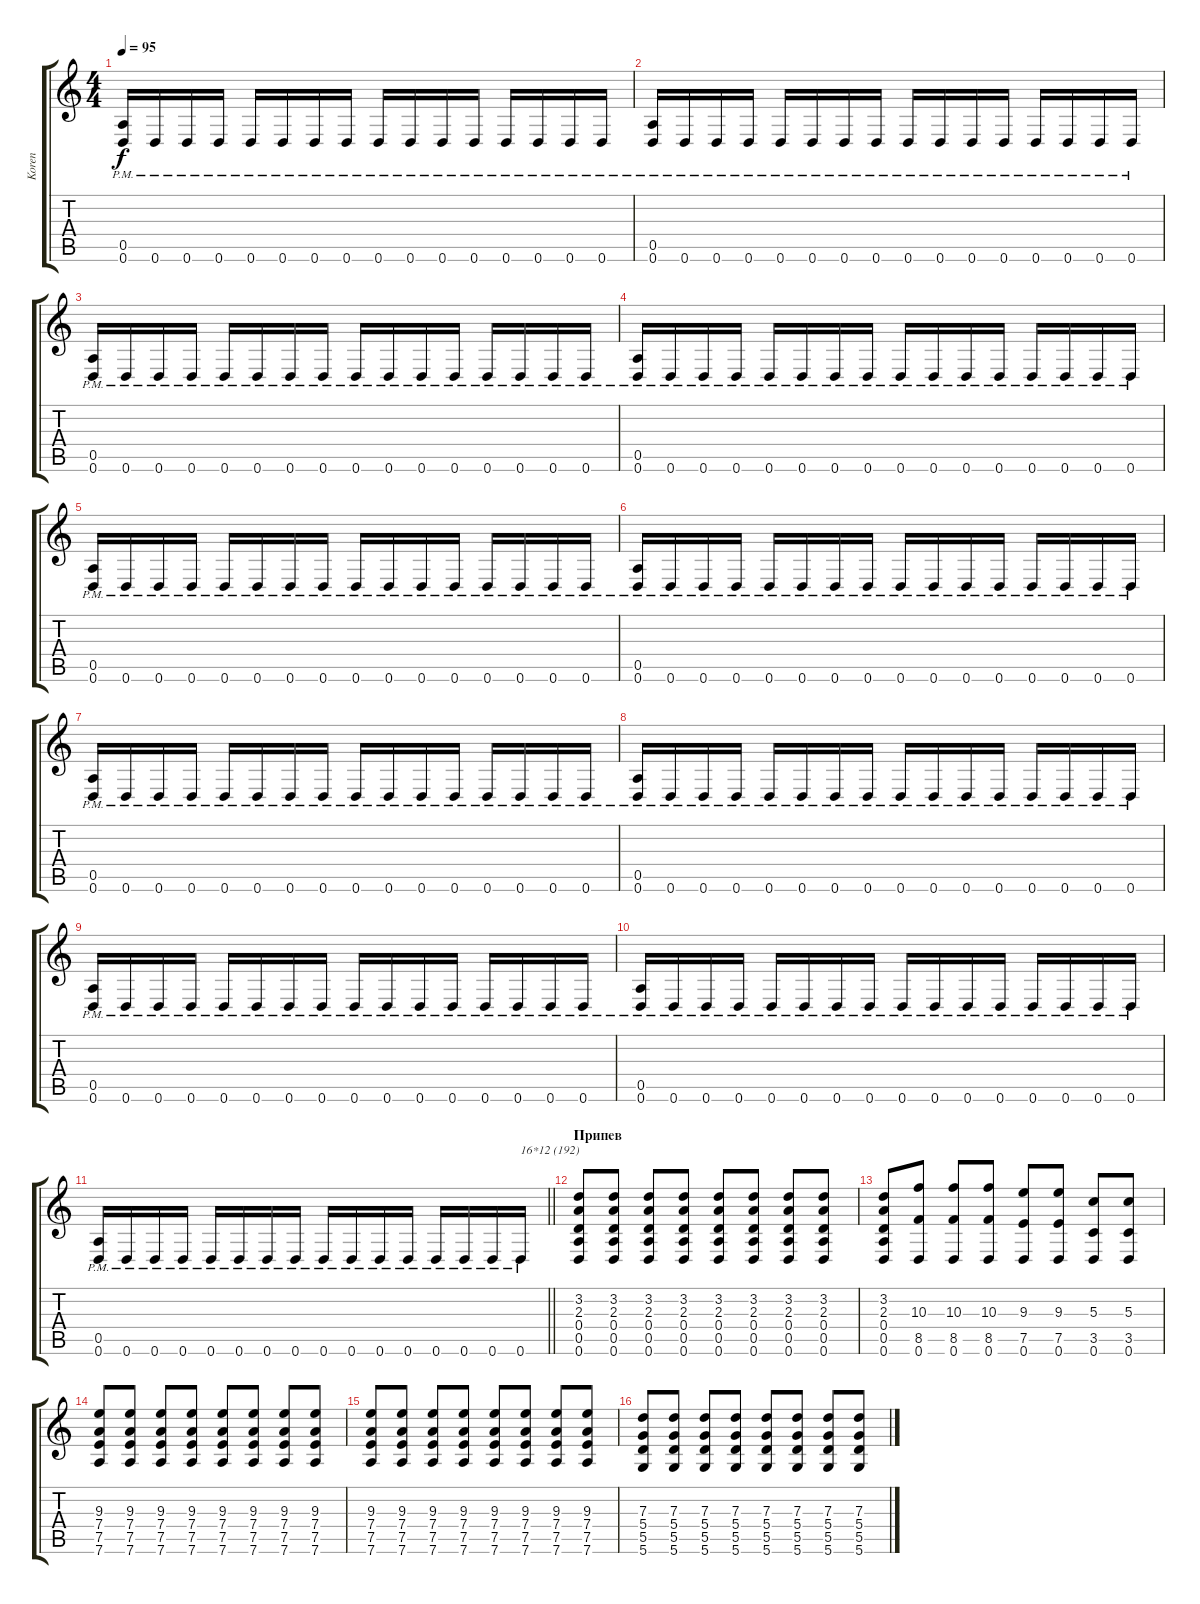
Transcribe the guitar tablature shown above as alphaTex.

\track ("Koren" "Koren") {instrument distortionguitar}
\staff {score tabs}
\tuning (E4 B3 G3 D3 A2 D2) {hide}
\ts (4 4)
\tempo 95
\clef g2
\ks c
(0.5{pm} 0.6{pm}).16{dy f} 0.6{pm}.16 0.6{pm}.16 0.6{pm}.16 0.6{pm}.16 0.6{pm}.16 0.6{pm}.16 0.6{pm}.16 0.6{pm}.16 0.6{pm}.16 0.6{pm}.16 0.6{pm}.16 0.6{pm}.16 0.6{pm}.16 0.6{pm}.16 0.6{pm}.16 |
(0.5{pm} 0.6{pm}).16 0.6{pm}.16 0.6{pm}.16 0.6{pm}.16 0.6{pm}.16 0.6{pm}.16 0.6{pm}.16 0.6{pm}.16 0.6{pm}.16 0.6{pm}.16 0.6{pm}.16 0.6{pm}.16 0.6{pm}.16 0.6{pm}.16 0.6{pm}.16 0.6{pm}.16 |
(0.5{pm} 0.6{pm}).16 0.6{pm}.16 0.6{pm}.16 0.6{pm}.16 0.6{pm}.16 0.6{pm}.16 0.6{pm}.16 0.6{pm}.16 0.6{pm}.16 0.6{pm}.16 0.6{pm}.16 0.6{pm}.16 0.6{pm}.16 0.6{pm}.16 0.6{pm}.16 0.6{pm}.16 |
(0.5{pm} 0.6{pm}).16 0.6{pm}.16 0.6{pm}.16 0.6{pm}.16 0.6{pm}.16 0.6{pm}.16 0.6{pm}.16 0.6{pm}.16 0.6{pm}.16 0.6{pm}.16 0.6{pm}.16 0.6{pm}.16 0.6{pm}.16 0.6{pm}.16 0.6{pm}.16 0.6{pm}.16 |
(0.5{pm} 0.6{pm}).16 0.6{pm}.16 0.6{pm}.16 0.6{pm}.16 0.6{pm}.16 0.6{pm}.16 0.6{pm}.16 0.6{pm}.16 0.6{pm}.16 0.6{pm}.16 0.6{pm}.16 0.6{pm}.16 0.6{pm}.16 0.6{pm}.16 0.6{pm}.16 0.6{pm}.16 |
(0.5{pm} 0.6{pm}).16 0.6{pm}.16 0.6{pm}.16 0.6{pm}.16 0.6{pm}.16 0.6{pm}.16 0.6{pm}.16 0.6{pm}.16 0.6{pm}.16 0.6{pm}.16 0.6{pm}.16 0.6{pm}.16 0.6{pm}.16 0.6{pm}.16 0.6{pm}.16 0.6{pm}.16 |
(0.5{pm} 0.6{pm}).16 0.6{pm}.16 0.6{pm}.16 0.6{pm}.16 0.6{pm}.16 0.6{pm}.16 0.6{pm}.16 0.6{pm}.16 0.6{pm}.16 0.6{pm}.16 0.6{pm}.16 0.6{pm}.16 0.6{pm}.16 0.6{pm}.16 0.6{pm}.16 0.6{pm}.16 |
(0.5{pm} 0.6{pm}).16 0.6{pm}.16 0.6{pm}.16 0.6{pm}.16 0.6{pm}.16 0.6{pm}.16 0.6{pm}.16 0.6{pm}.16 0.6{pm}.16 0.6{pm}.16 0.6{pm}.16 0.6{pm}.16 0.6{pm}.16 0.6{pm}.16 0.6{pm}.16 0.6{pm}.16 |
(0.5{pm} 0.6{pm}).16 0.6{pm}.16 0.6{pm}.16 0.6{pm}.16 0.6{pm}.16 0.6{pm}.16 0.6{pm}.16 0.6{pm}.16 0.6{pm}.16 0.6{pm}.16 0.6{pm}.16 0.6{pm}.16 0.6{pm}.16 0.6{pm}.16 0.6{pm}.16 0.6{pm}.16 |
(0.5{pm} 0.6{pm}).16 0.6{pm}.16 0.6{pm}.16 0.6{pm}.16 0.6{pm}.16 0.6{pm}.16 0.6{pm}.16 0.6{pm}.16 0.6{pm}.16 0.6{pm}.16 0.6{pm}.16 0.6{pm}.16 0.6{pm}.16 0.6{pm}.16 0.6{pm}.16 0.6{pm}.16 |
\barLineRight lightlight
(0.5{pm} 0.6{pm}).16 0.6{pm}.16 0.6{pm}.16 0.6{pm}.16 0.6{pm}.16 0.6{pm}.16 0.6{pm}.16 0.6{pm}.16 0.6{pm}.16 0.6{pm}.16 0.6{pm}.16 0.6{pm}.16 0.6{pm}.16 0.6{pm}.16 0.6{pm}.16 0.6{pm}.16{txt "16*12 (192)"} |
\section ("" "Припев")
(3.2 2.3 0.4 0.5 0.6).8 (3.2 2.3 0.4 0.5 0.6).8 (3.2 2.3 0.4 0.5 0.6).8 (3.2 2.3 0.4 0.5 0.6).8 (3.2 2.3 0.4 0.5 0.6).8 (3.2 2.3 0.4 0.5 0.6).8 (3.2 2.3 0.4 0.5 0.6).8 (3.2 2.3 0.4 0.5 0.6).8 |
(3.2 2.3 0.4 0.5 0.6).8 (10.3 8.5 0.6).8 (10.3 8.5 0.6).8 (10.3 8.5 0.6).8 (9.3 7.5 0.6).8 (9.3 7.5 0.6).8 (5.3 3.5 0.6).8 (5.3 3.5 0.6).8 |
(9.3 7.4 7.5 7.6).8 (9.3 7.4 7.5 7.6).8 (9.3 7.4 7.5 7.6).8 (9.3 7.4 7.5 7.6).8 (9.3 7.4 7.5 7.6).8 (9.3 7.4 7.5 7.6).8 (9.3 7.4 7.5 7.6).8 (9.3 7.4 7.5 7.6).8 |
(9.3 7.4 7.5 7.6).8 (9.3 7.4 7.5 7.6).8 (9.3 7.4 7.5 7.6).8 (9.3 7.4 7.5 7.6).8 (9.3 7.4 7.5 7.6).8 (9.3 7.4 7.5 7.6).8 (9.3 7.4 7.5 7.6).8 (9.3 7.4 7.5 7.6).8 |
(7.3 5.4 5.5 5.6).8 (7.3 5.4 5.5 5.6).8 (7.3 5.4 5.5 5.6).8 (7.3 5.4 5.5 5.6).8 (7.3 5.4 5.5 5.6).8 (7.3 5.4 5.5 5.6).8 (7.3 5.4 5.5 5.6).8 (7.3 5.4 5.5 5.6).8
